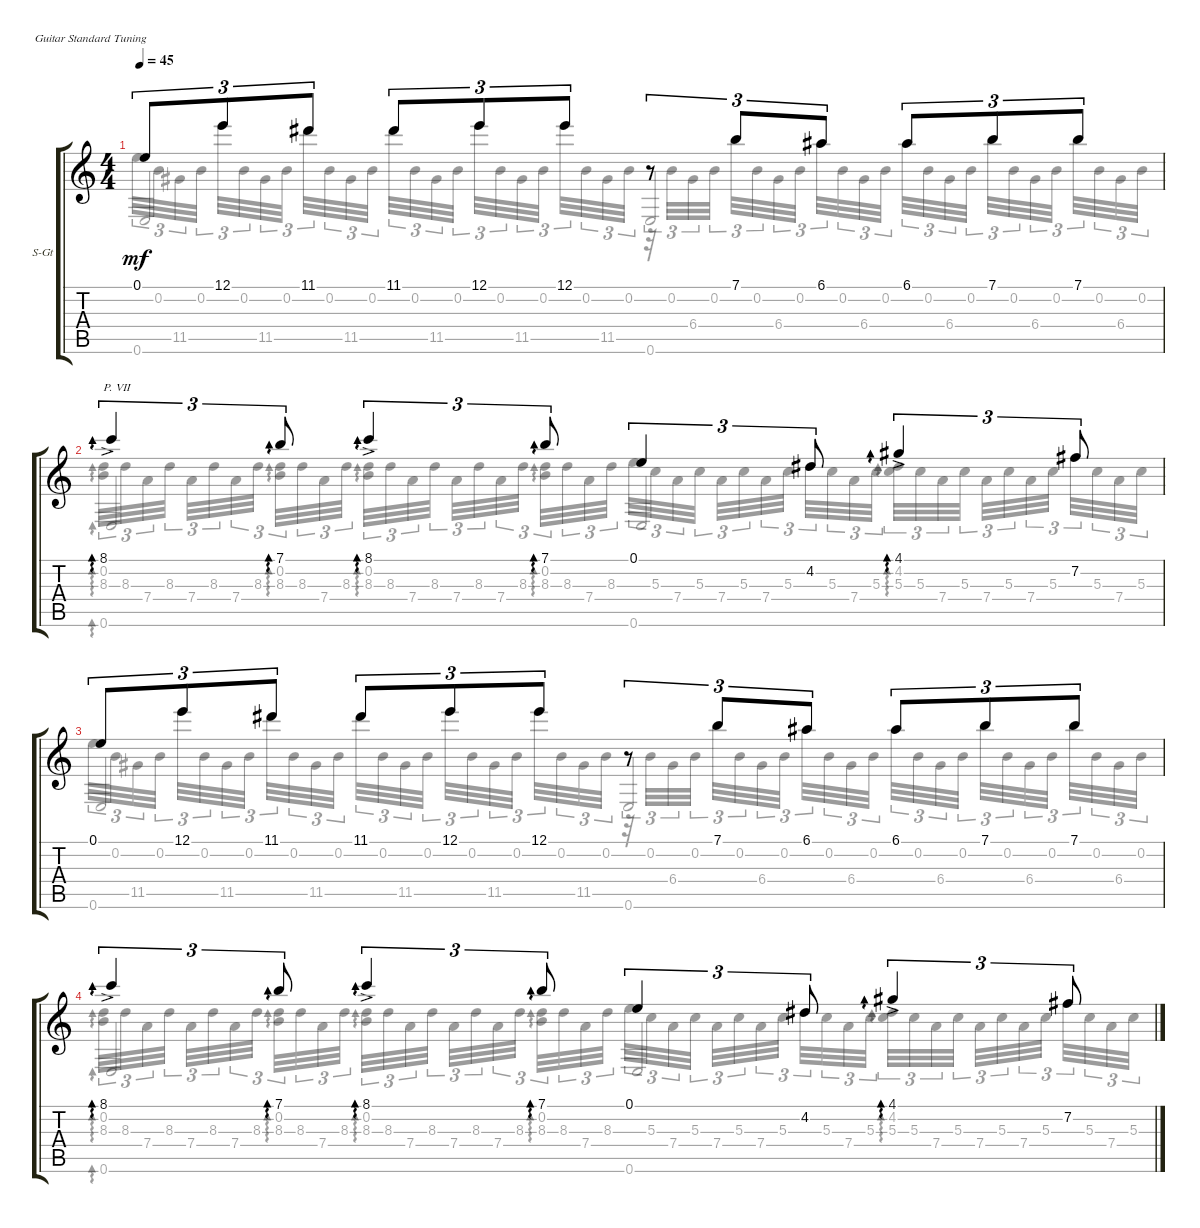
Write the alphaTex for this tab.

\defaultSystemsLayout 4
\bracketExtendMode groupsimilarinstruments
\firstSystemTrackNameOrientation horizontal
\otherSystemsTrackNameOrientation horizontal
\track ("Acoustic guitar" "S-Gt") {instrument acousticguitarsteel}
\staff {score tabs}
\tuning (E4 B3 G3 D3 A2 E2)
\voice
\ts (4 4)
\tempo 45
\clef g2
\ks c
0.1.8{tu (3 2) dy mf} 12.1.8{tu (3 2)} 11.1.8{tu (3 2)} 11.1.8{tu (3 2)} 12.1.8{tu (3 2)} 12.1.8{tu (3 2)} r.8{tu (3 2)} 7.1.8{tu (3 2)} 6.1.8{tu (3 2)} 6.1.8{tu (3 2)} 7.1.8{tu (3 2)} 7.1.8{tu (3 2)} |
8.1{ac}.4{tu (3 2) ad 0 txt "P. VII"} 7.1.8{tu (3 2) ad 0} 8.1{ac}.4{tu (3 2) ad 0} 7.1.8{tu (3 2) ad 0} 0.1.4{tu (3 2)} 4.2.8{tu (3 2)} 4.1{ac}.4{tu (3 2) ad 0} 7.2.8{tu (3 2)} |
0.1.8{tu (3 2)} 12.1.8{tu (3 2)} 11.1.8{tu (3 2)} 11.1.8{tu (3 2)} 12.1.8{tu (3 2)} 12.1.8{tu (3 2)} r.8{tu (3 2)} 7.1.8{tu (3 2)} 6.1.8{tu (3 2)} 6.1.8{tu (3 2)} 7.1.8{tu (3 2)} 7.1.8{tu (3 2)} |
8.1{ac}.4{tu (3 2) ad 0} 7.1.8{tu (3 2) ad 0} 8.1{ac}.4{tu (3 2) ad 0} 7.1.8{tu (3 2) ad 0} 0.1.4{tu (3 2)} 4.2.8{tu (3 2)} 4.1{ac}.4{tu (3 2) ad 0} 7.2.8{tu (3 2)}
\voice
\clef g2
\ottava regular
\simile none
\ks c
0.6.2{dy mf beam invert} 0.6.2{beam invert} |
0.6.2{ad 0 beam invert} 0.6.2{beam invert} |
0.6.2{beam invert} 0.6.2{beam invert} |
0.6.2{ad 0 beam invert} 0.6.2{beam invert}
\voice
\clef g2
\ottava regular
\simile none
\ks c
0.1.32{tu (3 2) dy mf} 0.2.32{tu (3 2)} 11.5.32{tu (3 2) beam merge} 0.2.32{tu (3 2) beam split} 12.1.32{tu (3 2) beam merge} 0.2.32{tu (3 2) beam merge} 11.5.32{tu (3 2) beam merge} 0.2.32{tu (3 2) beam split} 11.1.32{tu (3 2) beam merge} 0.2.32{tu (3 2)} 11.5.32{tu (3 2)} 0.2.32{tu (3 2)} 11.1.32{tu (3 2)} 0.2.32{tu (3 2)} 11.5.32{tu (3 2) beam merge} 0.2.32{tu (3 2) beam split} 12.1.32{tu (3 2)} 0.2.32{tu (3 2) beam merge} 11.5.32{tu (3 2)} 0.2.32{tu (3 2) beam split} 12.1.32{tu (3 2) beam merge} 0.2.32{tu (3 2)} 11.5.32{tu (3 2)} 0.2.32{tu (3 2)} r.32{tu (3 2)} 0.2.32{tu (3 2)} 6.4.32{tu (3 2) beam merge} 0.2.32{tu (3 2) beam split} 7.1.32{tu (3 2) beam merge} 0.2.32{tu (3 2) beam merge} 6.4.32{tu (3 2)} 0.2.32{tu (3 2) beam split} 6.1.32{tu (3 2) beam merge} 0.2.32{tu (3 2)} 6.4.32{tu (3 2)} 0.2.32{tu (3 2)} 6.1.32{tu (3 2)} 0.2.32{tu (3 2)} 6.4.32{tu (3 2) beam merge} 0.2.32{tu (3 2) beam split} 7.1.32{tu (3 2) beam merge} 0.2.32{tu (3 2) beam merge} 6.4.32{tu (3 2)} 0.2.32{tu (3 2) beam split} 7.1.32{tu (3 2) beam merge} 0.2.32{tu (3 2)} 6.4.32{tu (3 2)} 0.2.32{tu (3 2)} |
(0.2 8.3).32{tu (3 2) ad 0} 8.3.32{tu (3 2)} 7.4.32{tu (3 2) beam merge} 8.3.32{tu (3 2) beam split} 7.4.32{tu (3 2)} 8.3.32{tu (3 2) beam merge} 7.4.32{tu (3 2)} 8.3.32{tu (3 2) beam split} (0.2 8.3).32{tu (3 2) ad 0 beam merge} 8.3.32{tu (3 2)} 7.4.32{tu (3 2) beam merge} 8.3.32{tu (3 2) beam split} (0.2 8.3).32{tu (3 2) ad 0} 8.3.32{tu (3 2)} 7.4.32{tu (3 2) beam merge} 8.3.32{tu (3 2) beam split} 7.4.32{tu (3 2)} 8.3.32{tu (3 2) beam merge} 7.4.32{tu (3 2)} 8.3.32{tu (3 2) beam split} (0.2 8.3).32{tu (3 2) ad 0 beam merge} 8.3.32{tu (3 2)} 7.4.32{tu (3 2) beam merge} 8.3.32{tu (3 2) beam split} 0.1.32{tu (3 2)} 5.3.32{tu (3 2) beam merge} 7.4.32{tu (3 2) beam merge} 5.3.32{tu (3 2) beam split} 7.4.32{tu (3 2)} 5.3.32{tu (3 2) beam merge} 7.4.32{tu (3 2)} 5.3.32{tu (3 2) beam split} 4.2.32{tu (3 2) beam merge} 5.3.32{tu (3 2)} 7.4.32{tu (3 2)} 5.3.32{tu (3 2)} (4.2 5.3).32{tu (3 2) ad 0} 5.3.32{tu (3 2)} 7.4.32{tu (3 2) beam merge} 5.3.32{tu (3 2) beam split} 7.4.32{tu (3 2) beam merge} 5.3.32{tu (3 2) beam merge} 7.4.32{tu (3 2)} 5.3.32{tu (3 2) beam split} 7.2.32{tu (3 2) beam merge} 5.3.32{tu (3 2) beam merge} 7.4.32{tu (3 2)} 5.3.32{tu (3 2)} |
0.1.32{tu (3 2)} 0.2.32{tu (3 2)} 11.5.32{tu (3 2) beam merge} 0.2.32{tu (3 2) beam split} 12.1.32{tu (3 2) beam merge} 0.2.32{tu (3 2) beam merge} 11.5.32{tu (3 2) beam merge} 0.2.32{tu (3 2) beam split} 11.1.32{tu (3 2) beam merge} 0.2.32{tu (3 2)} 11.5.32{tu (3 2)} 0.2.32{tu (3 2)} 11.1.32{tu (3 2)} 0.2.32{tu (3 2)} 11.5.32{tu (3 2) beam merge} 0.2.32{tu (3 2) beam split} 12.1.32{tu (3 2)} 0.2.32{tu (3 2) beam merge} 11.5.32{tu (3 2)} 0.2.32{tu (3 2) beam split} 12.1.32{tu (3 2) beam merge} 0.2.32{tu (3 2)} 11.5.32{tu (3 2)} 0.2.32{tu (3 2)} r.32{tu (3 2)} 0.2.32{tu (3 2)} 6.4.32{tu (3 2) beam merge} 0.2.32{tu (3 2) beam split} 7.1.32{tu (3 2) beam merge} 0.2.32{tu (3 2) beam merge} 6.4.32{tu (3 2)} 0.2.32{tu (3 2) beam split} 6.1.32{tu (3 2) beam merge} 0.2.32{tu (3 2)} 6.4.32{tu (3 2)} 0.2.32{tu (3 2)} 6.1.32{tu (3 2)} 0.2.32{tu (3 2)} 6.4.32{tu (3 2) beam merge} 0.2.32{tu (3 2) beam split} 7.1.32{tu (3 2) beam merge} 0.2.32{tu (3 2) beam merge} 6.4.32{tu (3 2)} 0.2.32{tu (3 2) beam split} 7.1.32{tu (3 2) beam merge} 0.2.32{tu (3 2)} 6.4.32{tu (3 2)} 0.2.32{tu (3 2)} |
(0.2 8.3).32{tu (3 2) ad 0} 8.3.32{tu (3 2)} 7.4.32{tu (3 2) beam merge} 8.3.32{tu (3 2) beam split} 7.4.32{tu (3 2)} 8.3.32{tu (3 2) beam merge} 7.4.32{tu (3 2)} 8.3.32{tu (3 2) beam split} (0.2 8.3).32{tu (3 2) ad 0 beam merge} 8.3.32{tu (3 2)} 7.4.32{tu (3 2) beam merge} 8.3.32{tu (3 2) beam split} (0.2 8.3).32{tu (3 2) ad 0} 8.3.32{tu (3 2)} 7.4.32{tu (3 2) beam merge} 8.3.32{tu (3 2) beam split} 7.4.32{tu (3 2)} 8.3.32{tu (3 2) beam merge} 7.4.32{tu (3 2)} 8.3.32{tu (3 2) beam split} (0.2 8.3).32{tu (3 2) ad 0 beam merge} 8.3.32{tu (3 2)} 7.4.32{tu (3 2) beam merge} 8.3.32{tu (3 2) beam split} 0.1.32{tu (3 2)} 5.3.32{tu (3 2) beam merge} 7.4.32{tu (3 2) beam merge} 5.3.32{tu (3 2) beam split} 7.4.32{tu (3 2)} 5.3.32{tu (3 2) beam merge} 7.4.32{tu (3 2)} 5.3.32{tu (3 2) beam split} 4.2.32{tu (3 2) beam merge} 5.3.32{tu (3 2)} 7.4.32{tu (3 2)} 5.3.32{tu (3 2)} (4.2 5.3).32{tu (3 2) ad 0} 5.3.32{tu (3 2)} 7.4.32{tu (3 2) beam merge} 5.3.32{tu (3 2) beam split} 7.4.32{tu (3 2) beam merge} 5.3.32{tu (3 2) beam merge} 7.4.32{tu (3 2)} 5.3.32{tu (3 2) beam split} 7.2.32{tu (3 2) beam merge} 5.3.32{tu (3 2) beam merge} 7.4.32{tu (3 2)} 5.3.32{tu (3 2)}
